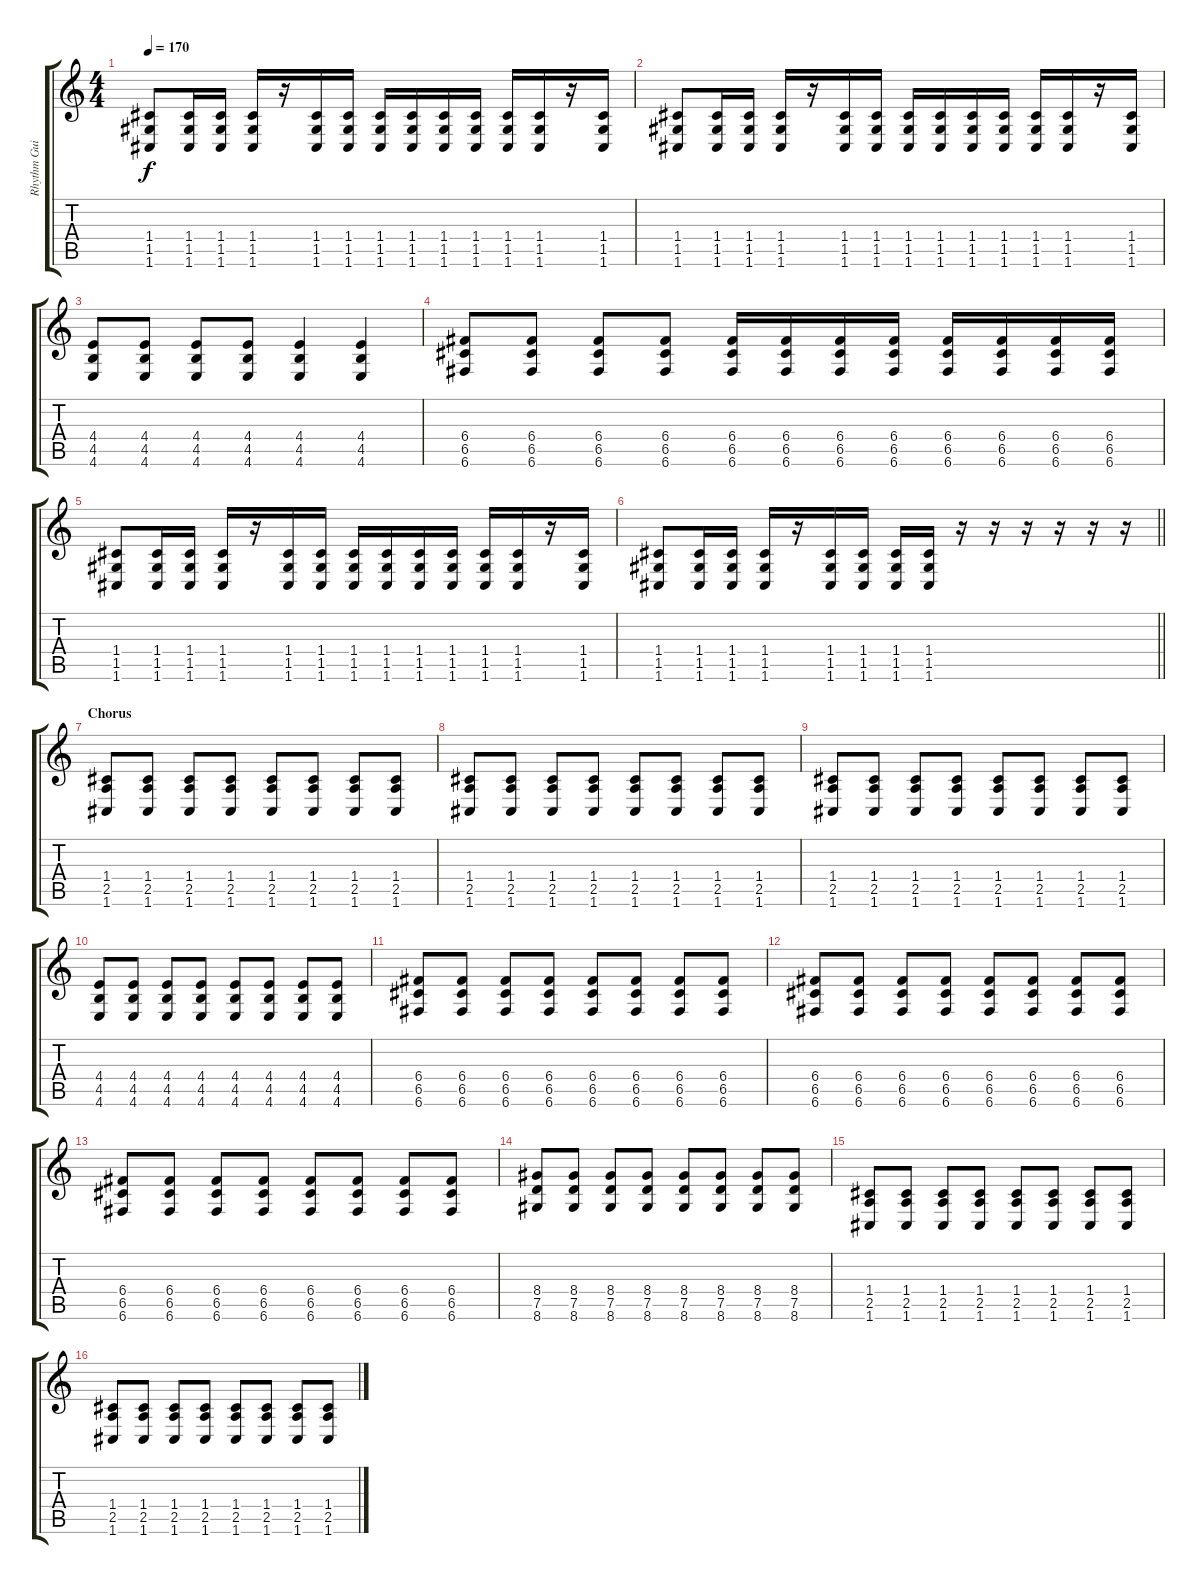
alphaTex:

\track ("Rhythm Guitar" "Rhythm Gui") {instrument distortionguitar}
\staff {score tabs}
\tuning (D4 A3 F3 C3 G2 C2) {hide}
\ts (4 4)
\tempo 170
\clef g2
\ks c
(1.4 1.5 1.6).8{dy f} (1.4 1.5 1.6).16 (1.4 1.5 1.6).16 (1.4 1.5 1.6).16 r.16 (1.4 1.5 1.6).16 (1.4 1.5 1.6).16 (1.4 1.5 1.6).16 (1.4 1.5 1.6).16 (1.4 1.5 1.6).16 (1.4 1.5 1.6).16 (1.4 1.5 1.6).16 (1.4 1.5 1.6).16 r.16 (1.4 1.5 1.6).16 |
(1.4 1.5 1.6).8 (1.4 1.5 1.6).16 (1.4 1.5 1.6).16 (1.4 1.5 1.6).16 r.16 (1.4 1.5 1.6).16 (1.4 1.5 1.6).16 (1.4 1.5 1.6).16 (1.4 1.5 1.6).16 (1.4 1.5 1.6).16 (1.4 1.5 1.6).16 (1.4 1.5 1.6).16 (1.4 1.5 1.6).16 r.16 (1.4 1.5 1.6).16 |
(4.4 4.5 4.6).8 (4.4 4.5 4.6).8 (4.4 4.5 4.6).8 (4.4 4.5 4.6).8 (4.4 4.5 4.6).4 (4.4 4.5 4.6).4 |
(6.4 6.5 6.6).8 (6.4 6.5 6.6).8 (6.4 6.5 6.6).8 (6.4 6.5 6.6).8 (6.4 6.5 6.6).16 (6.4 6.5 6.6).16 (6.4 6.5 6.6).16 (6.4 6.5 6.6).16 (6.4 6.5 6.6).16 (6.4 6.5 6.6).16 (6.4 6.5 6.6).16 (6.4 6.5 6.6).16 |
(1.4 1.5 1.6).8 (1.4 1.5 1.6).16 (1.4 1.5 1.6).16 (1.4 1.5 1.6).16 r.16 (1.4 1.5 1.6).16 (1.4 1.5 1.6).16 (1.4 1.5 1.6).16 (1.4 1.5 1.6).16 (1.4 1.5 1.6).16 (1.4 1.5 1.6).16 (1.4 1.5 1.6).16 (1.4 1.5 1.6).16 r.16 (1.4 1.5 1.6).16 |
\barLineRight lightlight
(1.4 1.5 1.6).8 (1.4 1.5 1.6).16 (1.4 1.5 1.6).16 (1.4 1.5 1.6).16 r.16 (1.4 1.5 1.6).16 (1.4 1.5 1.6).16 (1.4 1.5 1.6).16 (1.4 1.5 1.6).16 r.16 r.16 r.16 r.16 r.16 r.16 |
\section ("" "Chorus")
(1.4 2.5 1.6).8 (1.4 2.5 1.6).8 (1.4 2.5 1.6).8 (1.4 2.5 1.6).8 (1.4 2.5 1.6).8 (1.4 2.5 1.6).8 (1.4 2.5 1.6).8 (1.4 2.5 1.6).8 |
(1.4 2.5 1.6).8 (1.4 2.5 1.6).8 (1.4 2.5 1.6).8 (1.4 2.5 1.6).8 (1.4 2.5 1.6).8 (1.4 2.5 1.6).8 (1.4 2.5 1.6).8 (1.4 2.5 1.6).8 |
(1.4 2.5 1.6).8 (1.4 2.5 1.6).8 (1.4 2.5 1.6).8 (1.4 2.5 1.6).8 (1.4 2.5 1.6).8 (1.4 2.5 1.6).8 (1.4 2.5 1.6).8 (1.4 2.5 1.6).8 |
(4.4 4.5 4.6).8 (4.4 4.5 4.6).8 (4.4 4.5 4.6).8 (4.4 4.5 4.6).8 (4.4 4.5 4.6).8 (4.4 4.5 4.6).8 (4.4 4.5 4.6).8 (4.4 4.5 4.6).8 |
(6.4 6.5 6.6).8 (6.4 6.5 6.6).8 (6.4 6.5 6.6).8 (6.4 6.5 6.6).8 (6.4 6.5 6.6).8 (6.4 6.5 6.6).8 (6.4 6.5 6.6).8 (6.4 6.5 6.6).8 |
(6.4 6.5 6.6).8 (6.4 6.5 6.6).8 (6.4 6.5 6.6).8 (6.4 6.5 6.6).8 (6.4 6.5 6.6).8 (6.4 6.5 6.6).8 (6.4 6.5 6.6).8 (6.4 6.5 6.6).8 |
(6.4 6.5 6.6).8 (6.4 6.5 6.6).8 (6.4 6.5 6.6).8 (6.4 6.5 6.6).8 (6.4 6.5 6.6).8 (6.4 6.5 6.6).8 (6.4 6.5 6.6).8 (6.4 6.5 6.6).8 |
(8.4 7.5 8.6).8 (8.4 7.5 8.6).8 (8.4 7.5 8.6).8 (8.4 7.5 8.6).8 (8.4 7.5 8.6).8 (8.4 7.5 8.6).8 (8.4 7.5 8.6).8 (8.4 7.5 8.6).8 |
(1.4 2.5 1.6).8 (1.4 2.5 1.6).8 (1.4 2.5 1.6).8 (1.4 2.5 1.6).8 (1.4 2.5 1.6).8 (1.4 2.5 1.6).8 (1.4 2.5 1.6).8 (1.4 2.5 1.6).8 |
(1.4 2.5 1.6).8 (1.4 2.5 1.6).8 (1.4 2.5 1.6).8 (1.4 2.5 1.6).8 (1.4 2.5 1.6).8 (1.4 2.5 1.6).8 (1.4 2.5 1.6).8 (1.4 2.5 1.6).8
